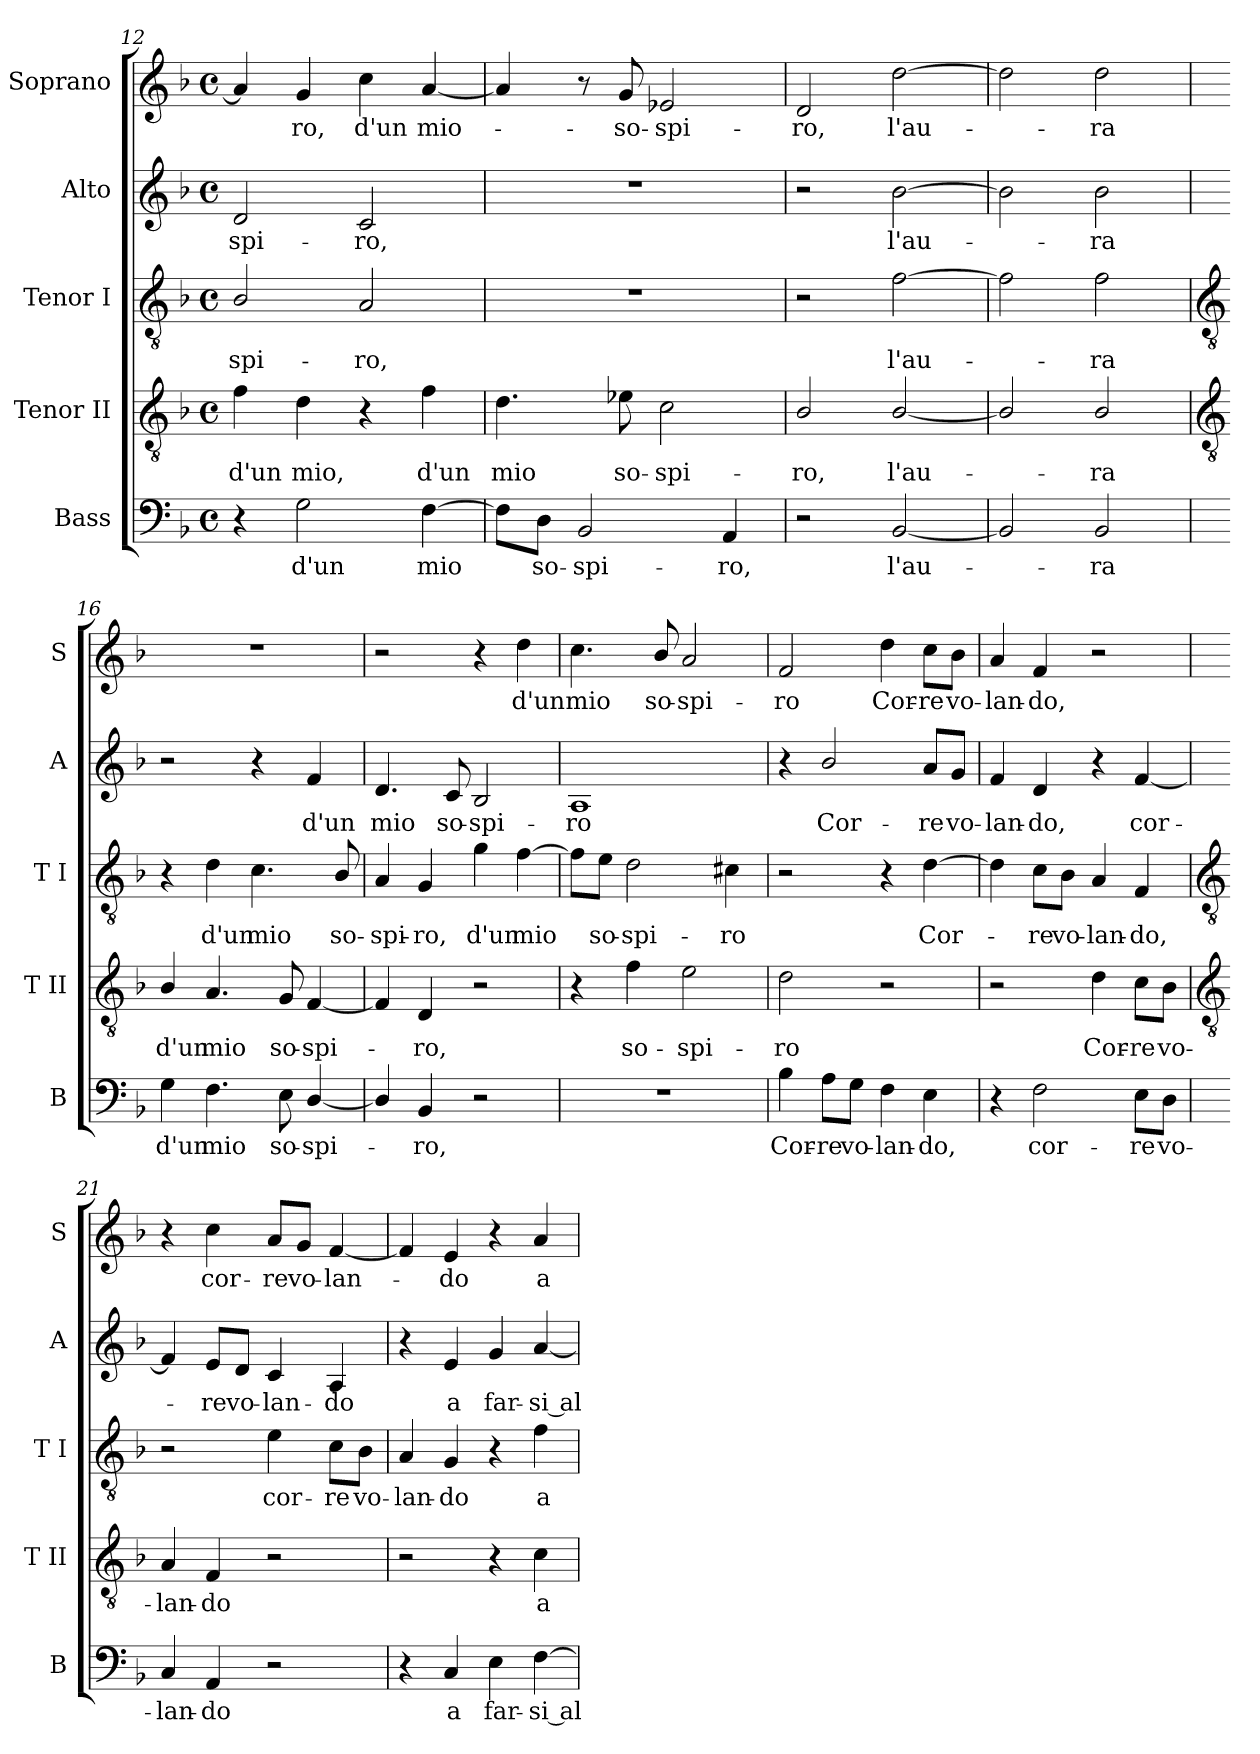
**kern	**text	**kern	**text	**kern	**text	**kern	**text	**kern	**text
*part5	*part5	*part4	*part4	*part3	*part3	*part2	*part2	*part1	*part1
*staff5	*staff5	*staff4	*staff4	*staff3	*staff3	*staff2	*staff2	*staff1	*staff1
*I"Bass	*	*I"Tenor II	*	*I"Tenor I	*	*I"Alto	*	*I"Soprano	*
*I'B	*	*I'T II	*	*I'T I	*	*I'A	*	*I'S	*
*clefF4	*	*clefGv2	*	*clefGv2	*	*clefG2	*	*clefG2	*
*k[b-]	*	*k[b-]	*	*k[b-]	*	*k[b-]	*	*k[b-]	*
*F:	*	*F:	*	*F:	*	*F:	*	*F:	*
*M4/4	*	*M4/4	*	*M4/4	*	*M4/4	*	*M4/4	*
*met(c)	*	*met(c)	*	*met(c)	*	*met(c)	*	*met(c)	*
=12	=12	=12	=12	=12	=12	=12	=12	=12	=12
!	!	!	!LO:LY:b	!	!LO:LY:b	!	!LO:LY:b	!	!
4r	.	4f	d'un	2B-/	-spi-	2d	-spi-	4a]	.
!	!LO:LY:b	!	!LO:LY:b	!	!	!	!	!	!LO:LY:b
2G	d'un	4d	mio,	.	.	.	.	4g	ro,
!	!	!	!	!	!LO:LY:b	!	!LO:LY:b	!	!LO:LY:b
.	.	4r	.	2A	-ro,	2c	-ro,	4cc	d'un
!	!LO:LY:b	!	!LO:LY:b	!	!	!	!	!	!LO:LY:b
[4F	mio	4f	d'un	.	.	.	.	[4a	mio-
=13	=13	=13	=13	=13	=13	=13	=13	=13	=13
!	!	!	!LO:LY:b	!	!	!	!	!	!
8F\L]	.	4.d	mio	1r	.	1r	.	4a]	.
!	!LO:LY:b	!	!	!	!	!	!	!	!
8D\J	so-	.	.	.	.	.	.	.	.
!	!LO:LY:b	!	!	!	!	!	!	!	!
2BB-	-spi-	.	.	.	.	.	.	8r	.
!	!	!	!LO:LY:b	!	!	!	!	!	!LO:LY:b
.	.	8e-X	so-	.	.	.	.	8g	so-
!	!	!	!LO:LY:b	!	!	!	!	!	!LO:LY:b
.	.	2c	-spi-	.	.	.	.	2e-X	-spi-
!	!LO:LY:b	!	!	!	!	!	!	!	!
4AA	-ro,	.	.	.	.	.	.	.	.
=14	=14	=14	=14	=14	=14	=14	=14	=14	=14
!	!	!	!LO:LY:b	!	!	!	!	!	!LO:LY:b
2r	.	2B-/	-ro,	2r	.	2r	.	2d	-ro,
!	!LO:LY:b	!	!LO:LY:b	!	!LO:LY:b	!	!LO:LY:b	!	!LO:LY:b
[2BB-	l'au-	[2B-/	l'au-	[2f	l'au-	[2b-	l'au-	[2dd	l'au-
=15	=15	=15	=15	=15	=15	=15	=15	=15	=15
2BB-]	.	2B-/]	.	2f]	.	2b-]	.	2dd]	.
!	!LO:LY:b	!	!LO:LY:b	!	!LO:LY:b	!	!LO:LY:b	!	!LO:LY:b
2BB-	ra	2B-/	ra	2f	ra	2b-	ra	2dd	ra
!!LO:LB:g=z
=16	=16	=16	=16	=16	=16	=16	=16	=16	=16
*	*	*clefGv2	*	*clefGv2	*	*	*	*	*
!	!LO:LY:b	!	!LO:LY:b	!	!	!	!	!	!
4G	d'un	4B-/	d'un	4r	.	2r	.	1r	.
!	!LO:LY:b	!	!LO:LY:b	!	!LO:LY:b	!	!	!	!
4.F	mio	4.A	mio	4d	d'un	.	.	.	.
!	!	!	!	!	!LO:LY:b	!	!	!	!
.	.	.	.	4.c	mio	4r	.	.	.
!	!LO:LY:b	!	!LO:LY:b	!	!	!	!	!	!
8E	so-	8G	so-	.	.	.	.	.	.
!	!LO:LY:b	!	!LO:LY:b	!	!	!	!LO:LY:b	!	!
[4D/	-spi-	[4F	-spi-	.	.	4f	d'un	.	.
!	!	!	!	!	!LO:LY:b	!	!	!	!
.	.	.	.	8B-/	so-	.	.	.	.
=17	=17	=17	=17	=17	=17	=17	=17	=17	=17
!	!	!	!	!	!LO:LY:b	!	!LO:LY:b	!	!
4D/]	.	4F]	.	4A	-spi-	4.d	mio	2r	.
!	!LO:LY:b	!	!LO:LY:b	!	!LO:LY:b	!	!	!	!
4BB-	ro,	4D	ro,	4G	-ro,	.	.	.	.
!	!	!	!	!	!	!	!LO:LY:b	!	!
.	.	.	.	.	.	8c	so-	.	.
!	!	!	!	!	!LO:LY:b	!	!LO:LY:b	!	!
2r	.	2r	.	4g	d'un	2B-	-spi-	4r	.
!	!	!	!	!	!LO:LY:b	!	!	!	!LO:LY:b
.	.	.	.	[4f	mio	.	.	4dd	d'un
=18	=18	=18	=18	=18	=18	=18	=18	=18	=18
!	!	!	!	!	!	!	!LO:LY:b	!	!LO:LY:b
1r	.	4r	.	8f\L]	.	1A	-ro	4.cc	mio
!	!	!	!	!	!LO:LY:b	!	!	!	!
.	.	.	.	8e\J	so-	.	.	.	.
!	!	!	!LO:LY:b	!	!LO:LY:b	!	!	!	!
.	.	4f	so-	2d	-spi-	.	.	.	.
!	!	!	!	!	!	!	!	!	!LO:LY:b
.	.	.	.	.	.	.	.	8b-/	so-
!	!	!	!LO:LY:b	!	!	!	!	!	!LO:LY:b
.	.	2e	-spi-	.	.	.	.	2a	-spi-
!	!	!	!	!	!LO:LY:b	!	!	!	!
.	.	.	.	4c#X	-ro	.	.	.	.
=19	=19	=19	=19	=19	=19	=19	=19	=19	=19
!	!LO:LY:b	!	!LO:LY:b	!	!	!	!	!	!LO:LY:b
4B-	Cor-	2d	-ro	2r	.	4r	.	2f	-ro
!	!LO:LY:b	!	!	!	!	!	!LO:LY:b	!	!
8A\L	-re	.	.	.	.	2b-/	Cor-	.	.
!	!LO:LY:b	!	!	!	!	!	!	!	!
8G\J	vo-	.	.	.	.	.	.	.	.
!	!LO:LY:b	!	!	!	!	!	!	!	!LO:LY:b
4F	-lan-	2r	.	4r	.	.	.	4dd	Cor-
!	!LO:LY:b	!	!	!	!LO:LY:b	!	!LO:LY:b	!	!LO:LY:b
4E	-do,	.	.	[4d	Cor-	8a/L	-re	8cc\L	-re
!	!	!	!	!	!	!	!LO:LY:b	!	!LO:LY:b
.	.	.	.	.	.	8g/J	vo-	8b-\J	vo-
=20	=20	=20	=20	=20	=20	=20	=20	=20	=20
!	!	!	!	!	!	!	!LO:LY:b	!	!LO:LY:b
4r	.	2r	.	4d]	.	4f	-lan-	4a	-lan-
!	!LO:LY:b	!	!	!	!LO:LY:b	!	!LO:LY:b	!	!LO:LY:b
2F	cor-	.	.	8c\L	re	4d	-do,	4f	-do,
!	!	!	!	!	!LO:LY:b	!	!	!	!
.	.	.	.	8B-\J	vo-	.	.	.	.
!	!	!	!LO:LY:b	!	!LO:LY:b	!	!	!	!
.	.	4d	Cor-	4A	-lan-	4r	.	2r	.
!	!LO:LY:b	!	!LO:LY:b	!	!LO:LY:b	!	!LO:LY:b	!	!
8E\L	-re	8c\L	-re	4F	-do,	[4f	cor-	.	.
!	!LO:LY:b	!	!LO:LY:b	!	!	!	!	!	!
8D\J	vo-	8B-\J	vo-	.	.	.	.	.	.
!!LO:LB:g=z
=21	=21	=21	=21	=21	=21	=21	=21	=21	=21
*	*	*clefGv2	*	*clefGv2	*	*	*	*	*
!	!LO:LY:b	!	!LO:LY:b	!	!	!	!	!	!
4C	-lan-	4A	-lan-	2r	.	4f]	.	4r	.
!	!LO:LY:b	!	!LO:LY:b	!	!	!	!LO:LY:b	!	!LO:LY:b
4AA	-do	4F	-do	.	.	8e/L	re	4cc	cor-
!	!	!	!	!	!	!	!LO:LY:b	!	!
.	.	.	.	.	.	8d/J	vo-	.	.
!	!	!	!	!	!LO:LY:b	!	!LO:LY:b	!	!LO:LY:b
2r	.	2r	.	4e	cor-	4c	-lan-	8a/L	-re
!	!	!	!	!	!	!	!	!	!LO:LY:b
.	.	.	.	.	.	.	.	8g/J	vo-
!	!	!	!	!	!LO:LY:b	!	!LO:LY:b	!	!LO:LY:b
.	.	.	.	8c\L	-re	4A	-do	[4f	-lan-
!	!	!	!	!	!LO:LY:b	!	!	!	!
.	.	.	.	8B-\J	vo-	.	.	.	.
=22	=22	=22	=22	=22	=22	=22	=22	=22	=22
!	!	!	!	!	!LO:LY:b	!	!	!	!
4r	.	2r	.	4A	-lan-	4r	.	4f]	.
!	!LO:LY:b	!	!	!	!LO:LY:b	!	!LO:LY:b	!	!LO:LY:b
4C	a	.	.	4G	-do	4e	a	4e	do
!	!LO:LY:b	!	!	!	!	!	!LO:LY:b	!	!
4E	far-	4r	.	4r	.	4g	far-	4r	.
!	!LO:LY:b	!	!LO:LY:b	!	!LO:LY:b	!	!LO:LY:b	!	!LO:LY:b
[4F	-si al-	4c	a	4f	a	[4a	-si al-	4a	a
=	=	=	=	=	=	=	=	=	=
*-	*-	*-	*-	*-	*-	*-	*-	*-	*-
